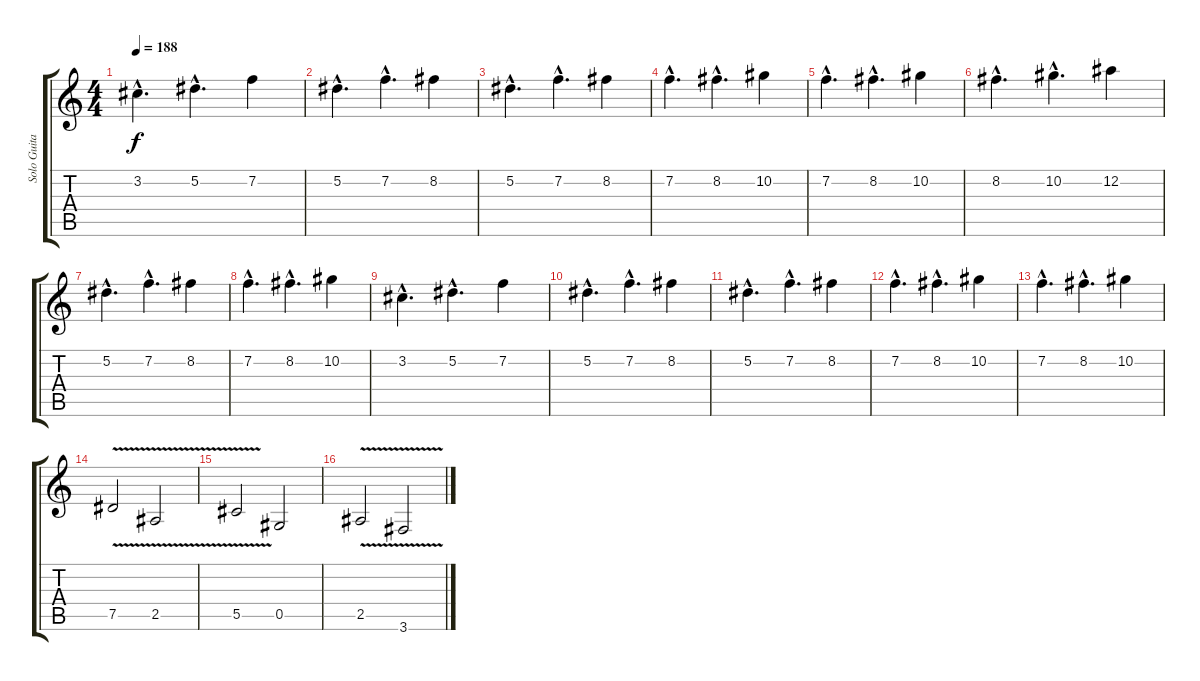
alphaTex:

\track ("Solo Guitar" "Solo Guita") {instrument distortionguitar}
\staff {score tabs}
\tuning (Eb4 Bb3 Gb3 Db3 Ab2 Eb2) {hide}
\ts (4 4)
\tempo 188
\clef g2
\ks c
3.2{hac}.4{d dy f} 5.2{hac}.4{d} 7.2.4 |
5.2{hac}.4{d} 7.2{hac}.4{d} 8.2.4 |
5.2{hac}.4{d} 7.2{hac}.4{d} 8.2.4 |
7.2{hac}.4{d} 8.2{hac}.4{d} 10.2.4 |
7.2{hac}.4{d} 8.2{hac}.4{d} 10.2.4 |
8.2{hac}.4{d} 10.2{hac}.4{d} 12.2.4 |
5.2{hac}.4{d} 7.2{hac}.4{d} 8.2.4 |
7.2{hac}.4{d} 8.2{hac}.4{d} 10.2.4 |
3.2{hac}.4{d} 5.2{hac}.4{d} 7.2.4 |
5.2{hac}.4{d} 7.2{hac}.4{d} 8.2.4 |
5.2{hac}.4{d} 7.2{hac}.4{d} 8.2.4 |
7.2{hac}.4{d} 8.2{hac}.4{d} 10.2.4 |
7.2{hac}.4{d} 8.2{hac}.4{d} 10.2.4 |
7.5{v}.2 2.5{v}.2 |
5.5{v}.2 0.5.2 |
2.5{v}.2 3.6{v}.2
